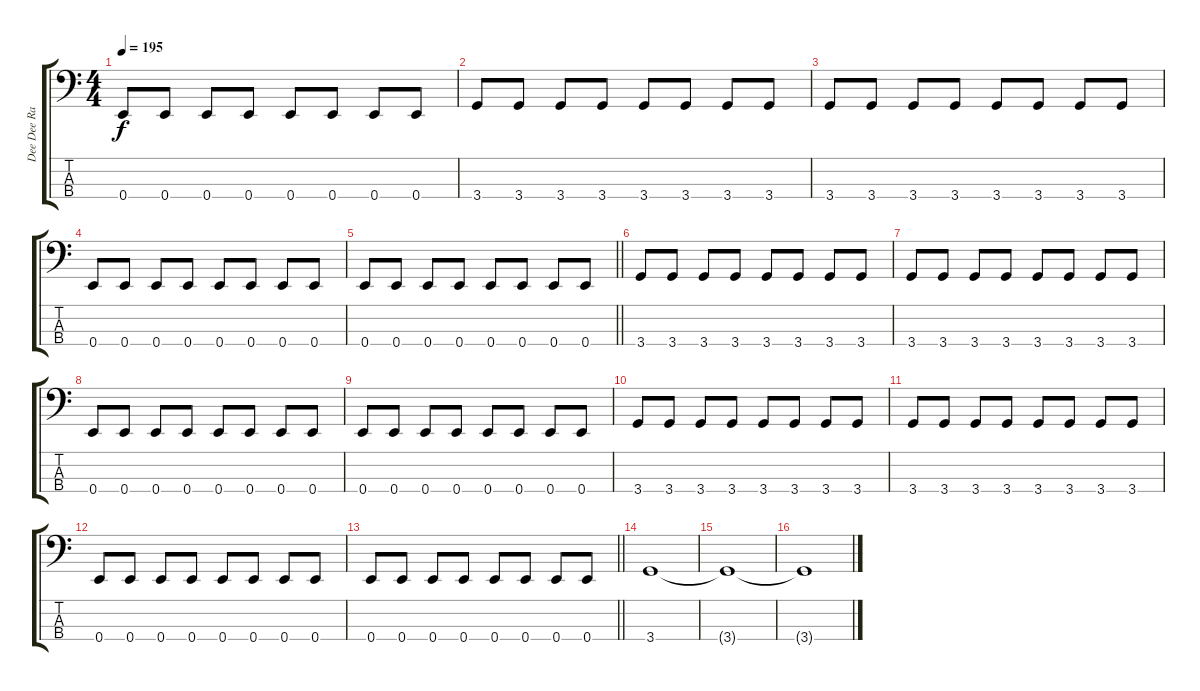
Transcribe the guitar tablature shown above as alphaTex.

\track ("Dee Dee Ramone" "Dee Dee Ra") {instrument electricbasspick}
\staff {score tabs}
\tuning (G2 D2 A1 E1) {hide}
\ts (4 4)
\tempo 195
\clef f4
\ks c
0.4.8{dy f} 0.4.8 0.4.8 0.4.8 0.4.8 0.4.8 0.4.8 0.4.8 |
3.4.8 3.4.8 3.4.8 3.4.8 3.4.8 3.4.8 3.4.8 3.4.8 |
3.4.8 3.4.8 3.4.8 3.4.8 3.4.8 3.4.8 3.4.8 3.4.8 |
0.4.8 0.4.8 0.4.8 0.4.8 0.4.8 0.4.8 0.4.8 0.4.8 |
\barLineRight lightlight
0.4.8 0.4.8 0.4.8 0.4.8 0.4.8 0.4.8 0.4.8 0.4.8 |
3.4.8 3.4.8 3.4.8 3.4.8 3.4.8 3.4.8 3.4.8 3.4.8 |
3.4.8 3.4.8 3.4.8 3.4.8 3.4.8 3.4.8 3.4.8 3.4.8 |
0.4.8 0.4.8 0.4.8 0.4.8 0.4.8 0.4.8 0.4.8 0.4.8 |
0.4.8 0.4.8 0.4.8 0.4.8 0.4.8 0.4.8 0.4.8 0.4.8 |
3.4.8 3.4.8 3.4.8 3.4.8 3.4.8 3.4.8 3.4.8 3.4.8 |
3.4.8 3.4.8 3.4.8 3.4.8 3.4.8 3.4.8 3.4.8 3.4.8 |
0.4.8 0.4.8 0.4.8 0.4.8 0.4.8 0.4.8 0.4.8 0.4.8 |
\barLineRight lightlight
0.4.8 0.4.8 0.4.8 0.4.8 0.4.8 0.4.8 0.4.8 0.4.8 |
3.4.1 |
3.4{t}.1 |
3.4{t}.1
